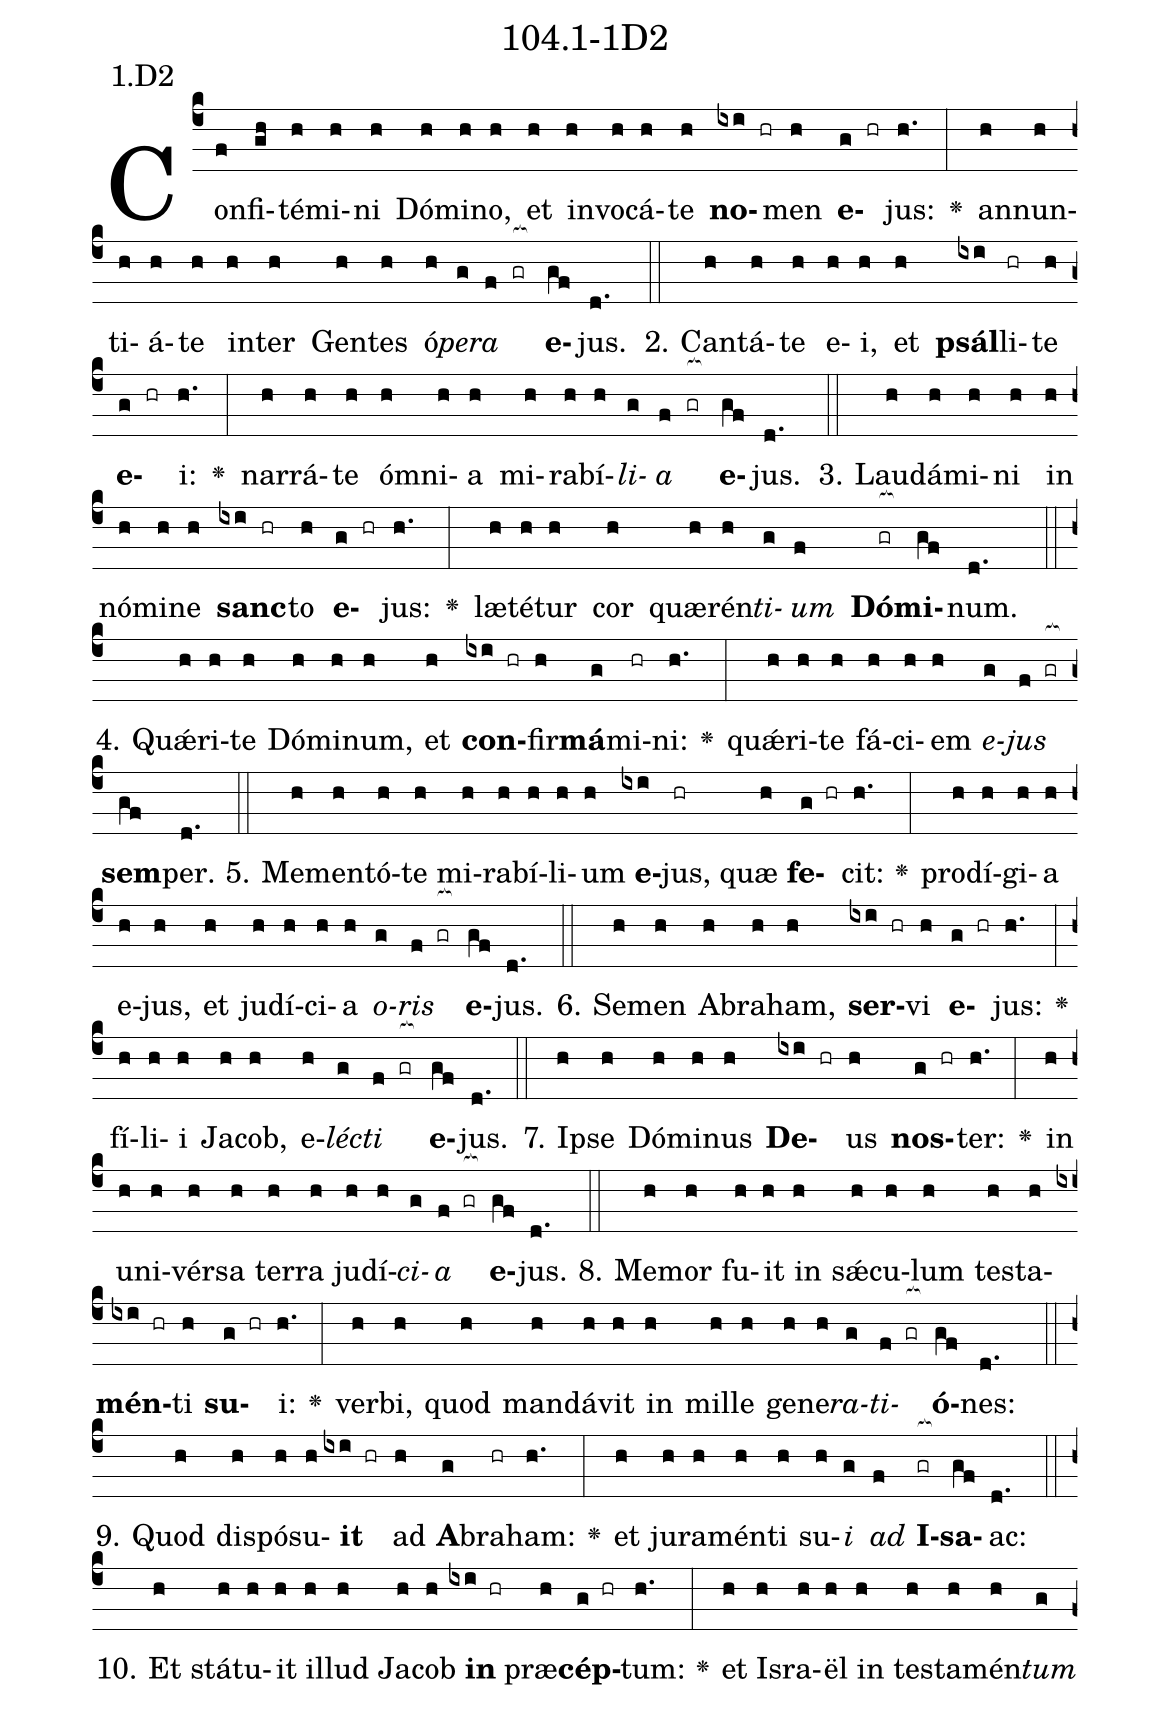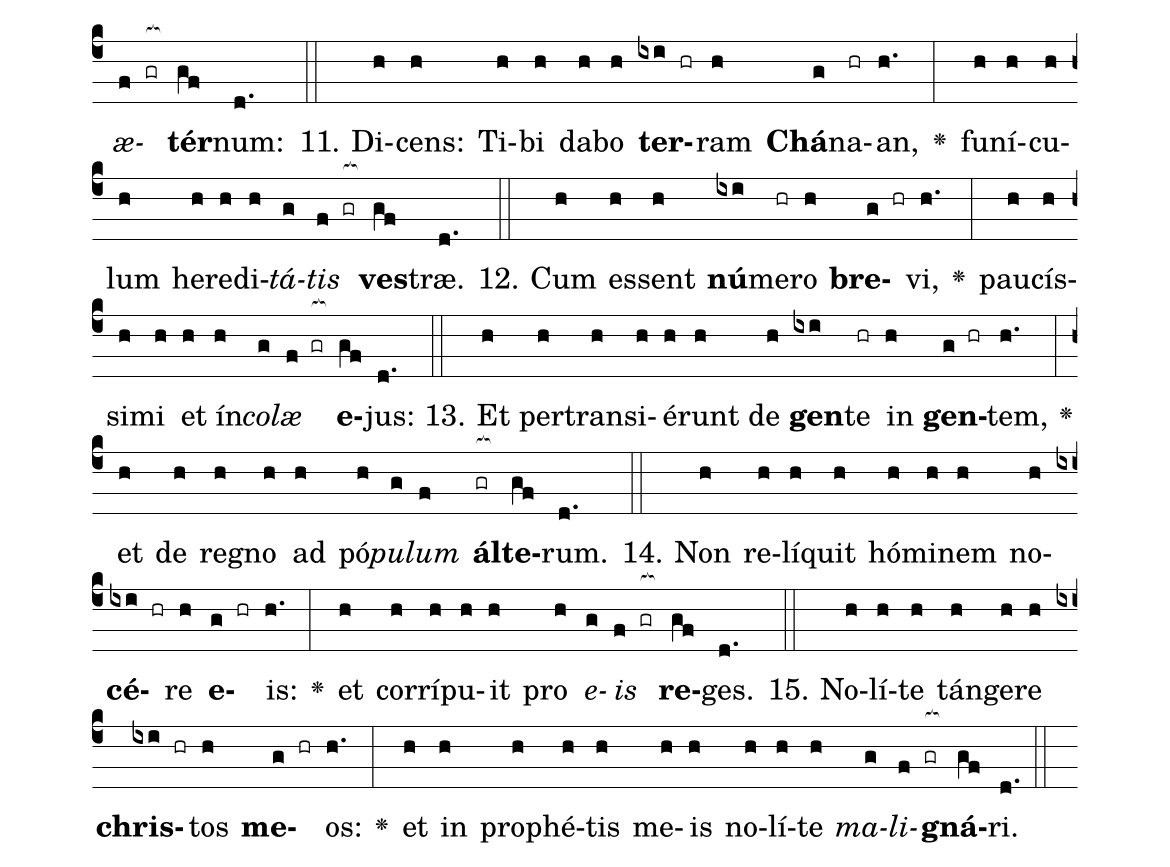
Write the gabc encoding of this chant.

name: 104.1-1D2;
annotation: 1.D2;
%%
(c4)Con(f)fi(gh)té(h)mi(h)ni(h) Dó(h)mi(h)no,(h) et(h) in(h)vo(h)cá(h)te(h) <b>no</b>(ixi hr)men(h) <b>e</b>(g hr)jus:(h.) <v>\greheightstar</v>(:) an(h)nun(h)ti(h)á(h)te(h) in(h)ter(h) Gen(h)tes(h) ó(h)<i>pe</i>(g)<i>ra</i>(f gr[ocb:1{]) <b>e</b>(gf[ocb:0}])jus.(d.) (::)
2. Can(h)tá(h)te(h) e(h)i,(h) et(h) <b>psál</b>(ixi)li(hr)te(h) <b>e</b>(g hr)i:(h.) <v>\greheightstar</v>(:) nar(h)rá(h)te(h) óm(h)ni(h)a(h) mi(h)ra(h)bí(h)<i>li</i>(g)<i>a</i>(f gr[ocb:1{]) <b>e</b>(gf[ocb:0}])jus.(d.) (::)
3. Lau(h)dá(h)mi(h)ni(h) in(h) nó(h)mi(h)ne(h) <b>sanc</b>(ixi hr)to(h) <b>e</b>(g hr)jus:(h.) <v>\greheightstar</v>(:) læ(h)té(h)tur(h) cor(h) quæ(h)rén(h)<i>ti</i>(g)<i>um</i>(f) <b>Dó</b>(gr[ocb:1{])<b>mi</b>(gf[ocb:0}])num.(d.) (::)
4. Quǽ(h)ri(h)te(h) Dó(h)mi(h)num,(h) et(h) <b>con</b>(ixi hr)fir(h)<b>má</b>(g)mi(hr)ni:(h.) <v>\greheightstar</v>(:) quǽ(h)ri(h)te(h) fá(h)ci(h)em(h) <i>e</i>(g)<i>jus</i>(f gr[ocb:1{]) <b>sem</b>(gf[ocb:0}])per.(d.) (::)
5. Me(h)men(h)tó(h)te(h) mi(h)ra(h)bí(h)li(h)um(h) <b>e</b>(ixi)jus,(hr) quæ(h) <b>fe</b>(g hr)cit:(h.) <v>\greheightstar</v>(:) prod(h)í(h)gi(h)a(h) e(h)jus,(h) et(h) ju(h)dí(h)ci(h)a(h) <i>o</i>(g)<i>ris</i>(f gr[ocb:1{]) <b>e</b>(gf[ocb:0}])jus.(d.) (::)
6. Se(h)men(h) A(h)bra(h)ham,(h) <b>ser</b>(ixi hr)vi(h) <b>e</b>(g hr)jus:(h.) <v>\greheightstar</v>(:) fí(h)li(h)i(h) Ja(h)cob,(h) e(h)<i>léc</i>(g)<i>ti</i>(f gr[ocb:1{]) <b>e</b>(gf[ocb:0}])jus.(d.) (::)
7. Ip(h)se(h) Dó(h)mi(h)nus(h) <b>De</b>(ixi hr)us(h) <b>nos</b>(g hr)ter:(h.) <v>\greheightstar</v>(:) in(h) u(h)ni(h)vér(h)sa(h) ter(h)ra(h) ju(h)dí(h)<i>ci</i>(g)<i>a</i>(f gr[ocb:1{]) <b>e</b>(gf[ocb:0}])jus.(d.) (::)
8. Me(h)mor(h) fu(h)it(h) in(h) sǽ(h)cu(h)lum(h) tes(h)ta(h)<b>mén</b>(ixi hr)ti(h) <b>su</b>(g hr)i:(h.) <v>\greheightstar</v>(:) ver(h)bi,(h) quod(h) man(h)dá(h)vit(h) in(h) mil(h)le(h) ge(h)ne(h)<i>ra</i>(g)<i>ti</i>(f gr[ocb:1{])<b>ó</b>(gf[ocb:0}])nes:(d.) (::)
9. Quod(h) dis(h)pó(h)su(h)<b>it</b>(ixi hr) ad(h) <b>A</b>(g)bra(hr)ham:(h.) <v>\greheightstar</v>(:) et(h) ju(h)ra(h)mén(h)ti(h) su(h)<i>i</i>(g) <i>ad</i>(f) <b>I</b>(gr[ocb:1{])<b>sa</b>(gf[ocb:0}])ac:(d.) (::)
10. Et(h) stá(h)tu(h)it(h) il(h)lud(h) Ja(h)cob(h) <b>in</b>(ixi hr) præ(h)<b>cép</b>(g hr)tum:(h.) <v>\greheightstar</v>(:) et(h) Is(h)ra(h)ël(h) in(h) tes(h)ta(h)mén(h)<i>tum</i>(g) <i>æ</i>(f gr[ocb:1{])<b>tér</b>(gf[ocb:0}])num:(d.) (::)
11. Di(h)cens:(h) Ti(h)bi(h) da(h)bo(h) <b>ter</b>(ixi hr)ram(h) <b>Chá</b>(g)na(hr)an,(h.) <v>\greheightstar</v>(:) fu(h)ní(h)cu(h)lum(h) he(h)re(h)di(h)<i>tá</i>(g)<i>tis</i>(f gr[ocb:1{]) <b>ves</b>(gf[ocb:0}])træ.(d.) (::)
12. Cum(h) es(h)sent(h) <b>nú</b>(ixi)me(hr)ro(h) <b>bre</b>(g hr)vi,(h.) <v>\greheightstar</v>(:) pau(h)cís(h)si(h)mi(h) et(h) ín(h)<i>co</i>(g)<i>læ</i>(f gr[ocb:1{]) <b>e</b>(gf[ocb:0}])jus:(d.) (::)
13. Et(h) per(h)trans(h)i(h)é(h)runt(h) de(h) <b>gen</b>(ixi)te(hr) in(h) <b>gen</b>(g hr)tem,(h.) <v>\greheightstar</v>(:) et(h) de(h) re(h)gno(h) ad(h) pó(h)<i>pu</i>(g)<i>lum</i>(f) <b>ál</b>(gr[ocb:1{])<b>te</b>(gf[ocb:0}])rum.(d.) (::)
14. Non(h) re(h)lí(h)quit(h) hó(h)mi(h)nem(h) no(h)<b>cé</b>(ixi hr)re(h) <b>e</b>(g hr)is:(h.) <v>\greheightstar</v>(:) et(h) cor(h)rí(h)pu(h)it(h) pro(h) <i>e</i>(g)<i>is</i>(f gr[ocb:1{]) <b>re</b>(gf[ocb:0}])ges.(d.) (::)
15. No(h)lí(h)te(h) tán(h)ge(h)re(h) <b>chris</b>(ixi hr)tos(h) <b>me</b>(g hr)os:(h.) <v>\greheightstar</v>(:) et(h) in(h) pro(h)phé(h)tis(h) me(h)is(h) no(h)lí(h)te(h) <i>ma</i>(g)<i>li</i>(f gr[ocb:1{])<b>gná</b>(gf[ocb:0}])ri.(d.) (::)
